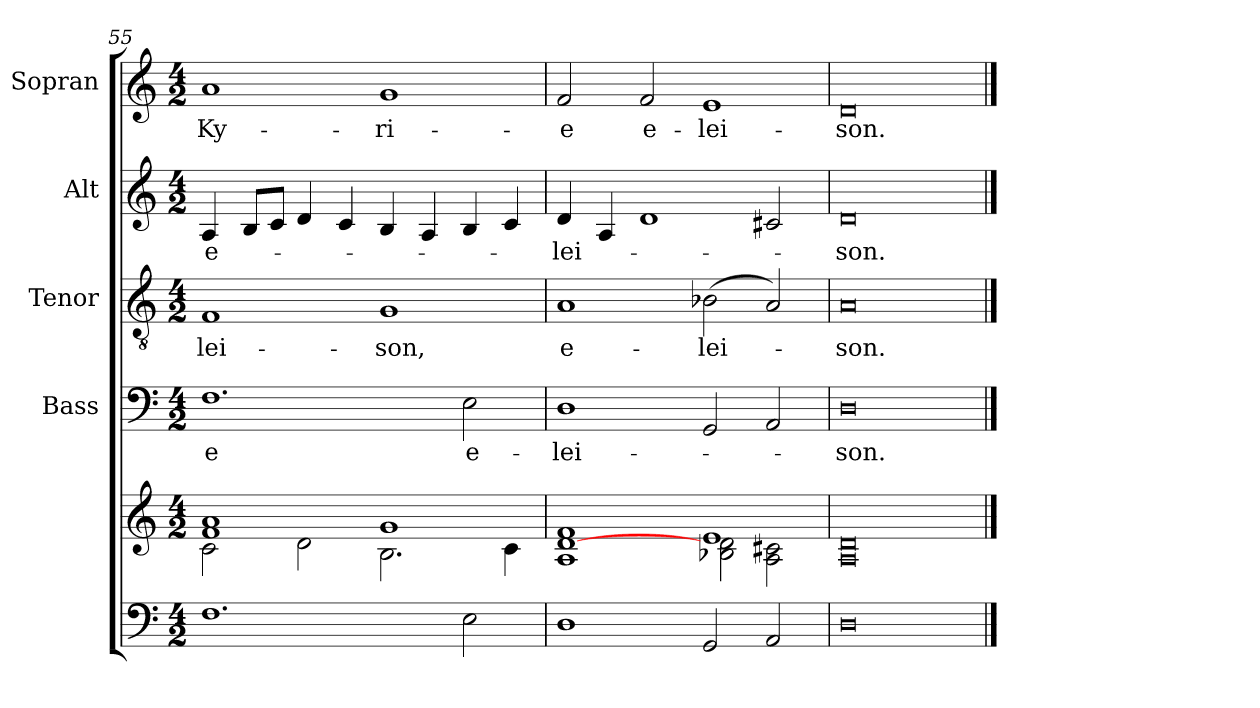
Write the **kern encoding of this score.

**kern	**kern	**kern	**text	**kern	**text	**kern	**text	**kern	**text
*part5	*part5	*part4	*part4	*part3	*part3	*part2	*part2	*part1	*part1
*staff6	*staff5	*staff4	*staff4	*staff3	*staff3	*staff2	*staff2	*staff1	*staff1
*	*	*I"Bass	*	*I"Tenor	*	*I"Alt	*	*I"Sopran	*
*	*	*I'B.	*	*I'T.	*	*I'A.	*	*I'S.	*
*clefF4	*clefG2	*clefF4	*	*clefGv2	*	*clefG2	*	*clefG2	*
*k[]	*k[]	*k[]	*	*k[]	*	*k[]	*	*k[]	*
*C:	*C:	*C:	*	*C:	*	*C:	*	*C:	*
*M4/2	*M4/2	*M4/2	*	*M4/2	*	*M4/2	*	*M4/2	*
=55	=55	=55	=55	=55	=55	=55	=55	=55	=55
*	*^	*	*	*	*	*	*	*	*
!	!	!	!	!LO:LY:b	!	!LO:LY:b	!	!LO:LY:b	!	!LO:LY:b
1.F	1f 1a	2c\	1.F	-e	1F	-lei-	4A/	e-	1a	Ky-
.	.	.	.	.	.	.	8B/L	.	.	.
.	.	.	.	.	.	.	8c/J	.	.	.
.	.	2d\	.	.	.	.	4d/	.	.	.
.	.	.	.	.	.	.	4c/	.	.	.
!	!	!	!	!	!	!LO:LY:b	!	!	!	!LO:LY:b
.	1g	2.B\	.	.	1G	-son,	4B/	.	1g	-ri-
.	.	.	.	.	.	.	4A/	.	.	.
!	!	!	!	!LO:LY:b	!	!	!	!	!	!
2E\	.	.	2E\	e-	.	.	4B/	.	.	.
.	.	4c\	.	.	.	.	4c/	.	.	.
=56	=56	=56	=56	=56	=56	=56	=56	=56	=56	=56
!	!	!	!	!LO:LY:b	!	!LO:LY:b	!	!LO:LY:b	!	!LO:LY:b
1D	[>1d 1f	1A	1D	-lei-	1A	e-	4d/	-lei-	2f/	-e
.	.	.	.	.	.	.	4A/	.	.	.
!	!	!	!	!	!	!	!	!	!	!LO:LY:b
.	.	.	.	.	.	.	1d	.	2f/	e-
!	!	!	!	!	!	!LO:LY:b	!	!	!	!LO:LY:b
2GG/	1e	2B-X\ 2d\	2GG/	.	(>2B-X\	-lei-	.	.	1e	-lei-
2AA/	.	2A\ 2c#X\	2AA/	.	2A/)	.	2c#X/	.	.	.
=57	=57	=57	=57	=57	=57	=57	=57	=57	=57	=57
!	!	!	!	!LO:LY:b	!	!LO:LY:b	!	!LO:LY:b	!	!LO:LY:b
*	*v	*v	*	*	*	*	*	*	*	*
0D	0A 0d	0D	-son.	0A	-son.	0d	-son.	0d	-son.
==	==	==	==	==	==	==	==	==	==
*-	*-	*-	*-	*-	*-	*-	*-	*-	*-
